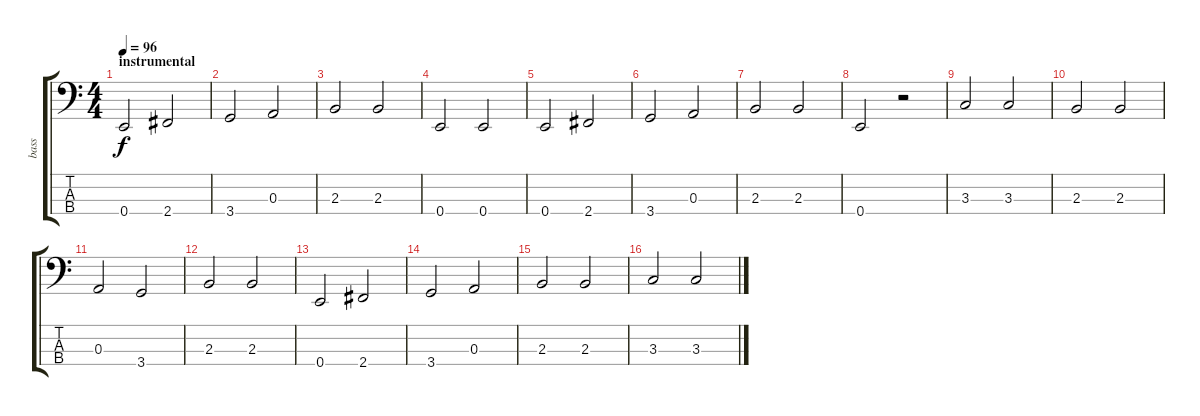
\track ("bass" "bass") {instrument electricbassfinger}
\staff {score tabs}
\tuning (G2 D2 A1 E1) {hide}
\ts (4 4)
\section ("" "instrumental")
\tempo 96
\clef f4
\ks c
0.4.2{dy f} 2.4.2 |
3.4.2 0.3.2 |
2.3.2 2.3.2 |
0.4.2 0.4.2 |
0.4.2 2.4.2 |
3.4.2 0.3.2 |
2.3.2 2.3.2 |
0.4.2 r.2 |
3.3.2 3.3.2 |
2.3.2 2.3.2 |
0.3.2 3.4.2 |
2.3.2 2.3.2 |
0.4.2 2.4.2 |
3.4.2 0.3.2 |
2.3.2 2.3.2 |
3.3.2 3.3.2
